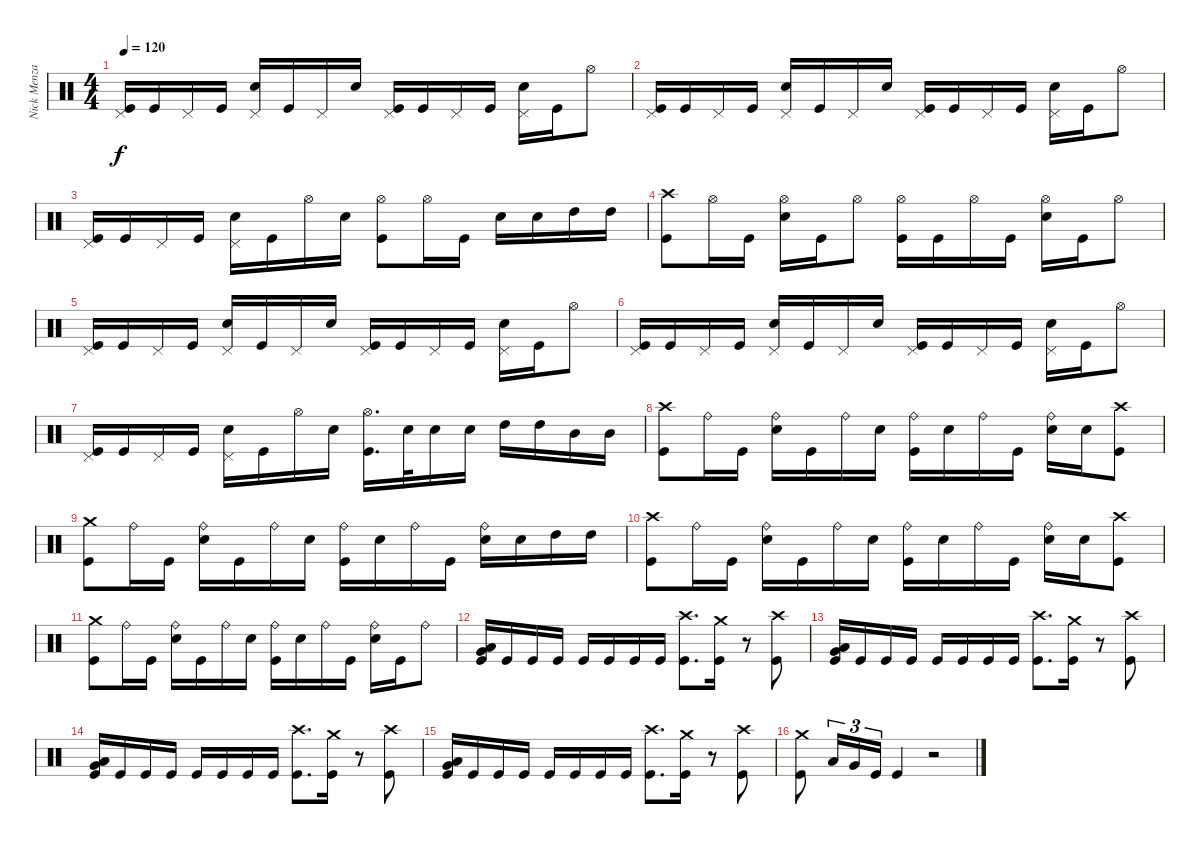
\track ("Nick Menza" "Nick Menza") {instrument percussion}
\staff {score}
\articulation defaults
\ts (4 4)
\tempo 120
\clef neutral
\ks c
("Pedal Hi-Hat (hit)" "Kick (hit)").16{dy f} "Kick (hit)".16 "Pedal Hi-Hat (hit)".16 "Kick (hit)".16 ("Pedal Hi-Hat (hit)" "Snare (hit) 2").16 "Kick (hit)".16 "Pedal Hi-Hat (hit)".16 "Snare (hit) 2".16 ("Pedal Hi-Hat (hit)" "Kick (hit)").16 "Kick (hit)".16 "Pedal Hi-Hat (hit)".16 "Kick (hit)".16 ("Pedal Hi-Hat (hit)" "Snare (hit) 2").16 "Kick (hit)".16 "Hi-Hat (open)".8 |
("Pedal Hi-Hat (hit)" "Kick (hit)").16 "Kick (hit)".16 "Pedal Hi-Hat (hit)".16 "Kick (hit)".16 ("Pedal Hi-Hat (hit)" "Snare (hit) 2").16 "Kick (hit)".16 "Pedal Hi-Hat (hit)".16 "Snare (hit) 2".16 ("Pedal Hi-Hat (hit)" "Kick (hit)").16 "Kick (hit)".16 "Pedal Hi-Hat (hit)".16 "Kick (hit)".16 ("Pedal Hi-Hat (hit)" "Snare (hit) 2").16 "Kick (hit)".16 "Hi-Hat (open)".8 |
("Pedal Hi-Hat (hit)" "Kick (hit)").16 "Kick (hit)".16 "Pedal Hi-Hat (hit)".16 "Kick (hit)".16 ("Pedal Hi-Hat (hit)" "Snare (hit) 2").16 "Kick (hit)".16 "Hi-Hat (open)".16 "Snare (hit) 2".16 ("Hi-Hat (open)" "Kick (hit)").8 "Hi-Hat (open)".16 "Kick (hit)".16 "Snare (hit) 2".16 "Snare (hit) 2".16 "High Tom (hit)".16 "High Tom (hit)".16 |
("Crash high (hit)" "Kick (hit)").8 "Hi-Hat (open)".16 "Kick (hit)".16 ("Hi-Hat (open)" "Snare (hit) 2").16 "Kick (hit)".16 "Hi-Hat (open)".8 ("Hi-Hat (open)" "Kick (hit)").16 "Kick (hit)".16 "Hi-Hat (open)".16 "Kick (hit)".16 ("Hi-Hat (open)" "Snare (hit) 2").16 "Kick (hit)".16 "Hi-Hat (open)".8 |
("Pedal Hi-Hat (hit)" "Kick (hit)").16 "Kick (hit)".16 "Pedal Hi-Hat (hit)".16 "Kick (hit)".16 ("Pedal Hi-Hat (hit)" "Snare (hit) 2").16 "Kick (hit)".16 "Pedal Hi-Hat (hit)".16 "Snare (hit) 2".16 ("Pedal Hi-Hat (hit)" "Kick (hit)").16 "Kick (hit)".16 "Pedal Hi-Hat (hit)".16 "Kick (hit)".16 ("Pedal Hi-Hat (hit)" "Snare (hit) 2").16 "Kick (hit)".16 "Hi-Hat (open)".8 |
("Pedal Hi-Hat (hit)" "Kick (hit)").16 "Kick (hit)".16 "Pedal Hi-Hat (hit)".16 "Kick (hit)".16 ("Pedal Hi-Hat (hit)" "Snare (hit) 2").16 "Kick (hit)".16 "Pedal Hi-Hat (hit)".16 "Snare (hit) 2".16 ("Pedal Hi-Hat (hit)" "Kick (hit)").16 "Kick (hit)".16 "Pedal Hi-Hat (hit)".16 "Kick (hit)".16 ("Pedal Hi-Hat (hit)" "Snare (hit) 2").16 "Kick (hit)".16 "Hi-Hat (open)".8 |
("Pedal Hi-Hat (hit)" "Kick (hit)").16 "Kick (hit)".16 "Pedal Hi-Hat (hit)".16 "Kick (hit)".16 ("Pedal Hi-Hat (hit)" "Snare (hit) 2").16 "Kick (hit)".16 "Hi-Hat (open)".16 "Snare (hit) 2".16 ("Hi-Hat (open)" "Kick (hit)").16{d} "Snare (hit) 2".32 "Snare (hit) 2".16 "Snare (hit) 2".16 "High Tom (hit)".16 "High Tom (hit)".16 "Mid Tom (hit)".16 "Mid Tom (hit)".16 |
("Crash high (hit)" "Kick (hit)").8 "Ride (bell)".16 "Kick (hit)".16 ("Ride (bell)" "Snare (hit) 2").16 "Kick (hit)".16 "Ride (bell)".16 "Snare (hit) 2".16 ("Ride (bell)" "Kick (hit)").16 "Snare (hit) 2".16 "Ride (bell)".16 "Kick (hit)".16 ("Ride (bell)" "Snare (hit) 2").16 "Snare (hit) 2".16 ("Crash high (hit)" "Kick (hit)").8 |
("Crash medium (hit)" "Kick (hit)").8 "Ride (bell)".16 "Kick (hit)".16 ("Ride (bell)" "Snare (hit) 2").16 "Kick (hit)".16 "Ride (bell)".16 "Snare (hit) 2".16 ("Ride (bell)" "Kick (hit)").16 "Snare (hit) 2".16 "Ride (bell)".16 "Kick (hit)".16 ("Ride (bell)" "Snare (hit) 2").16 "Snare (hit) 2".16 "High Tom (hit)".16 "High Tom (hit)".16 |
("Crash high (hit)" "Kick (hit)").8 "Ride (bell)".16 "Kick (hit)".16 ("Ride (bell)" "Snare (hit) 2").16 "Kick (hit)".16 "Ride (bell)".16 "Snare (hit) 2".16 ("Ride (bell)" "Kick (hit)").16 "Snare (hit) 2".16 "Ride (bell)".16 "Kick (hit)".16 ("Ride (bell)" "Snare (hit) 2").16 "Snare (hit) 2".16 ("Crash high (hit)" "Kick (hit)").8 |
("Crash medium (hit)" "Kick (hit)").8 "Ride (bell)".16 "Kick (hit)".16 ("Ride (bell)" "Snare (hit) 2").16 "Kick (hit)".16 "Ride (bell)".16 "Snare (hit) 2".16 ("Ride (bell)" "Kick (hit)").16 "Snare (hit) 2".16 "Ride (bell)".16 "Kick (hit)".16 ("Ride (bell)" "Snare (hit) 2").16 "Kick (hit)".16 "Ride (bell)".8 |
("Very Low Tom (hit)" "Low Floor Tom (hit)" "Kick (hit)").16 "Kick (hit)".16 "Kick (hit)".16 "Kick (hit)".16 "Kick (hit)".16 "Kick (hit)".16 "Kick (hit)".16 "Kick (hit)".16 ("Crash high (hit)" "Kick (hit)").8{d} ("Crash medium (hit)" "Kick (hit)").16 r.8 ("Crash high (hit)" "Kick (hit)").8 |
("Very Low Tom (hit)" "Low Floor Tom (hit)" "Kick (hit)").16 "Kick (hit)".16 "Kick (hit)".16 "Kick (hit)".16 "Kick (hit)".16 "Kick (hit)".16 "Kick (hit)".16 "Kick (hit)".16 ("Crash high (hit)" "Kick (hit)").8{d} ("Crash medium (hit)" "Kick (hit)").16 r.8 ("Crash high (hit)" "Kick (hit)").8 |
("Very Low Tom (hit)" "Low Floor Tom (hit)" "Kick (hit)").16 "Kick (hit)".16 "Kick (hit)".16 "Kick (hit)".16 "Kick (hit)".16 "Kick (hit)".16 "Kick (hit)".16 "Kick (hit)".16 ("Crash high (hit)" "Kick (hit)").8{d} ("Crash medium (hit)" "Kick (hit)").16 r.8 ("Crash high (hit)" "Kick (hit)").8 |
("Very Low Tom (hit)" "Low Floor Tom (hit)" "Kick (hit)").16 "Kick (hit)".16 "Kick (hit)".16 "Kick (hit)".16 "Kick (hit)".16 "Kick (hit)".16 "Kick (hit)".16 "Kick (hit)".16 ("Crash high (hit)" "Kick (hit)").8{d} ("Crash medium (hit)" "Kick (hit)").16 r.8 ("Crash high (hit)" "Kick (hit)").8 |
("Crash medium (hit)" "Kick (hit)").8 "Low Floor Tom (hit)".16{tu (3 2)} "Very Low Tom (hit)".16{tu (3 2)} "Kick (hit)".16{tu (3 2)} "Kick (hit)".4 r.2
